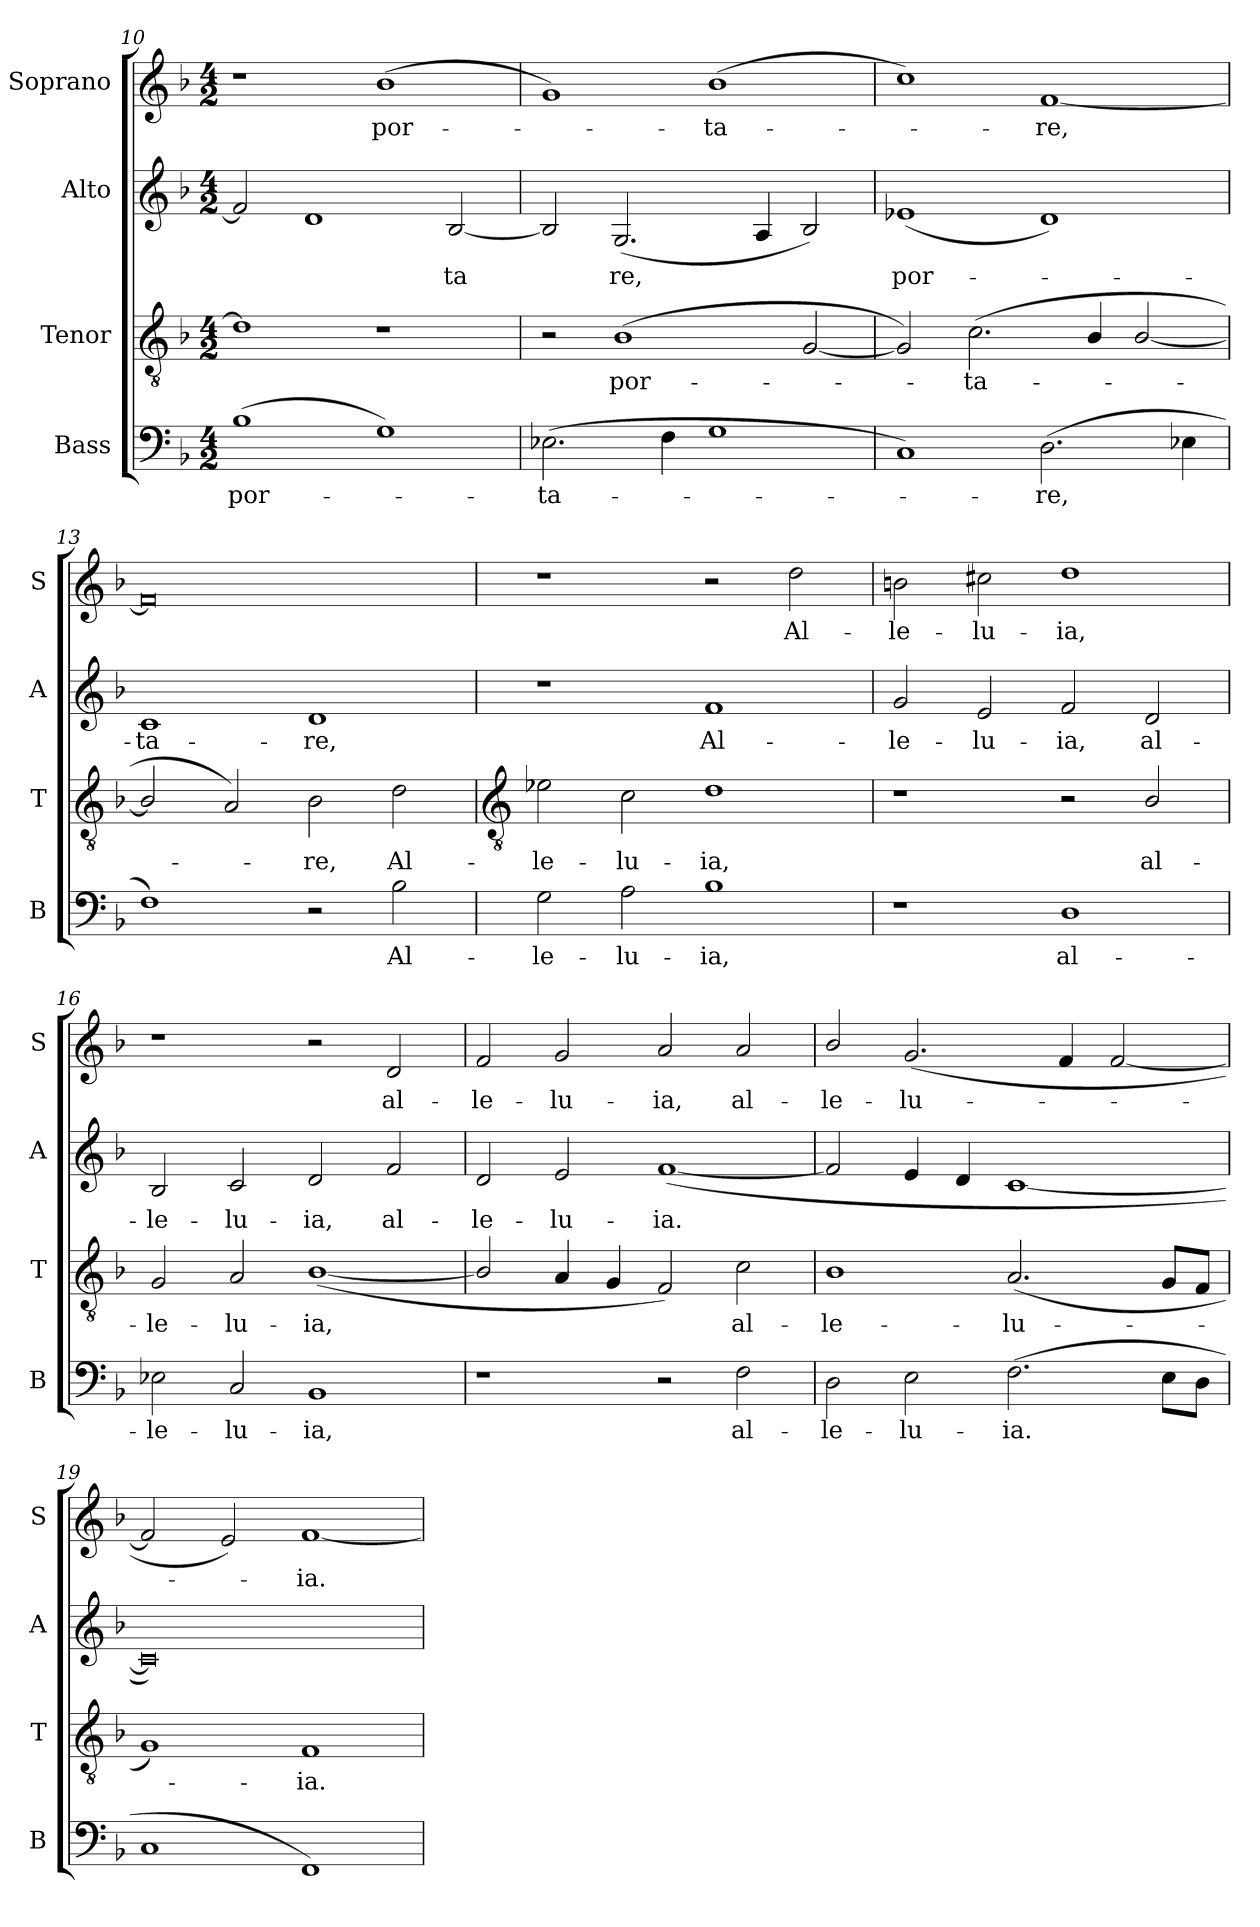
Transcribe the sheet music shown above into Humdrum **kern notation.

**kern	**text	**kern	**text	**kern	**text	**kern	**text
*part4	*part4	*part3	*part3	*part2	*part2	*part1	*part1
*staff4	*staff4	*staff3	*staff3	*staff2	*staff2	*staff1	*staff1
*I"Bass	*	*I"Tenor	*	*I"Alto	*	*I"Soprano	*
*I'B	*	*I'T	*	*I'A	*	*I'S	*
*clefF4	*	*clefGv2	*	*clefG2	*	*clefG2	*
*k[b-]	*	*k[b-]	*	*k[b-]	*	*k[b-]	*
*F:	*	*F:	*	*F:	*	*F:	*
*M4/2	*	*M4/2	*	*M4/2	*	*M4/2	*
=10	=10	=10	=10	=10	=10	=10	=10
!	!LO:LY:b	!	!	!	!	!	!
(>1B-	por-	1d]	.	2f]	.	1r	.
.	.	.	.	1d	.	.	.
!	!	!	!	!	!	!	!LO:LY:b
1G)	.	1r	.	.	.	(<1b-	por-
!	!	!	!	!	!LO:LY:b	!	!
.	.	.	.	[2B-	ta	.	.
=11	=11	=11	=11	=11	=11	=11	=11
!	!LO:LY:b	!	!	!	!	!	!
(>2.E-X	ta-	2r	.	2B-]	.	1g)	.
!	!	!	!LO:LY:b	!	!LO:LY:b	!	!
.	.	(<1B-	por-	(<2.G	re,	.	.
4F	.	.	.	.	.	.	.
!	!	!	!	!	!	!	!LO:LY:b
1G	.	.	.	.	.	(>1b-	ta-
.	.	.	.	4A	.	.	.
.	.	[2G	.	2B-)	.	.	.
=12	=12	=12	=12	=12	=12	=12	=12
!	!	!	!	!	!LO:LY:b	!	!
1C)	.	2G])	.	(<1e-X	por-	1cc)	.
!	!	!	!LO:LY:b	!	!	!	!
.	.	(<2.c	ta-	.	.	.	.
!	!LO:LY:b	!	!	!	!	!	!LO:LY:b
(>2.D	re,	.	.	1d)	.	[1f	re,
.	.	4B-/	.	.	.	.	.
.	.	[2B-/	.	.	.	.	.
4E-	.	.	.	.	.	.	.
=13	=13	=13	=13	=13	=13	=13	=13
!	!	!	!	!	!LO:LY:b	!	!
1F)	.	2B-/]	.	1c	ta-	0f]	.
.	.	2A)	.	.	.	.	.
!	!	!	!LO:LY:b	!	!LO:LY:b	!	!
2r	.	2B-	re,	1d	-re,	.	.
!	!LO:LY:b	!	!LO:LY:b	!	!	!	!
2B-	Al-	2d	Al-	.	.	.	.
!!LO:LB:g=z
=14	=14	=14	=14	=14	=14	=14	=14
*	*	*clefGv2	*	*	*	*	*
!	!LO:LY:b	!	!LO:LY:b	!	!	!	!
2G	-le-	2e-X	-le-	1r	.	1r	.
!	!LO:LY:b	!	!LO:LY:b	!	!	!	!
2A	-lu-	2c	-lu-	.	.	.	.
!	!LO:LY:b	!	!LO:LY:b	!	!LO:LY:b	!	!
1B-	-ia,	1d	-ia,	1f	Al-	2r	.
!	!	!	!	!	!	!	!LO:LY:b
.	.	.	.	.	.	2dd	Al-
=15	=15	=15	=15	=15	=15	=15	=15
!	!	!	!	!	!LO:LY:b	!	!LO:LY:b
1r	.	1r	.	2g	-le-	2bn	-le-
!	!	!	!	!	!LO:LY:b	!	!LO:LY:b
.	.	.	.	2e	-lu-	2cc#X	-lu-
!	!LO:LY:b	!	!	!	!LO:LY:b	!	!LO:LY:b
1D	al-	2r	.	2f	-ia,	1dd	-ia,
!	!	!	!LO:LY:b	!	!LO:LY:b	!	!
.	.	2B-/	al-	2d	al-	.	.
=16	=16	=16	=16	=16	=16	=16	=16
!	!LO:LY:b	!	!LO:LY:b	!	!LO:LY:b	!	!
2E-X	-le-	2G	-le-	2B-	-le-	1r	.
!	!LO:LY:b	!	!LO:LY:b	!	!LO:LY:b	!	!
2C	-lu-	2A	-lu-	2c	-lu-	.	.
!	!LO:LY:b	!	!LO:LY:b	!	!LO:LY:b	!	!
1BB-	-ia,	(<[1B-/	-ia,	2d	-ia,	2r	.
!	!	!	!	!	!LO:LY:b	!	!LO:LY:b
.	.	.	.	2f	al-	2d	al-
=17	=17	=17	=17	=17	=17	=17	=17
!	!	!	!	!	!LO:LY:b	!	!LO:LY:b
1r	.	2B-/]	.	2d	-le-	2f	-le-
!	!	!	!	!	!LO:LY:b	!	!LO:LY:b
.	.	4A	.	2e	-lu-	2g	-lu-
.	.	4G	.	.	.	.	.
!	!	!	!	!	!LO:LY:b	!	!LO:LY:b
2r	.	2F)	.	(<[1f	-ia.	2a	-ia,
!	!LO:LY:b	!	!LO:LY:b	!	!	!	!LO:LY:b
2F	al-	2c	al-	.	.	2a	al-
=18	=18	=18	=18	=18	=18	=18	=18
!	!LO:LY:b	!	!LO:LY:b	!	!	!	!LO:LY:b
2D	-le-	1B-	-le-	2f]	.	2b-/	-le-
!	!LO:LY:b	!	!	!	!	!	!LO:LY:b
2E	-lu-	.	.	4e	.	(<2.g	-lu-
.	.	.	.	4d	.	.	.
!	!LO:LY:b	!	!LO:LY:b	!	!	!	!
(>2.F	-ia.	(<2.A	-lu-	[1c	.	.	.
.	.	.	.	.	.	4f	.
.	.	.	.	.	.	[2f	.
8EL	.	8GL	.	.	.	.	.
8DJ	.	8FJ	.	.	.	.	.
=19	=19	=19	=19	=19	=19	=19	=19
1C	.	1G)	.	0c])	.	2f]	.
.	.	.	.	.	.	2e)	.
!	!	!	!LO:LY:b	!	!	!	!LO:LY:b
1FF)	.	1F	ia.	.	.	[1f	ia.
=	=	=	=	=	=	=	=
*-	*-	*-	*-	*-	*-	*-	*-
